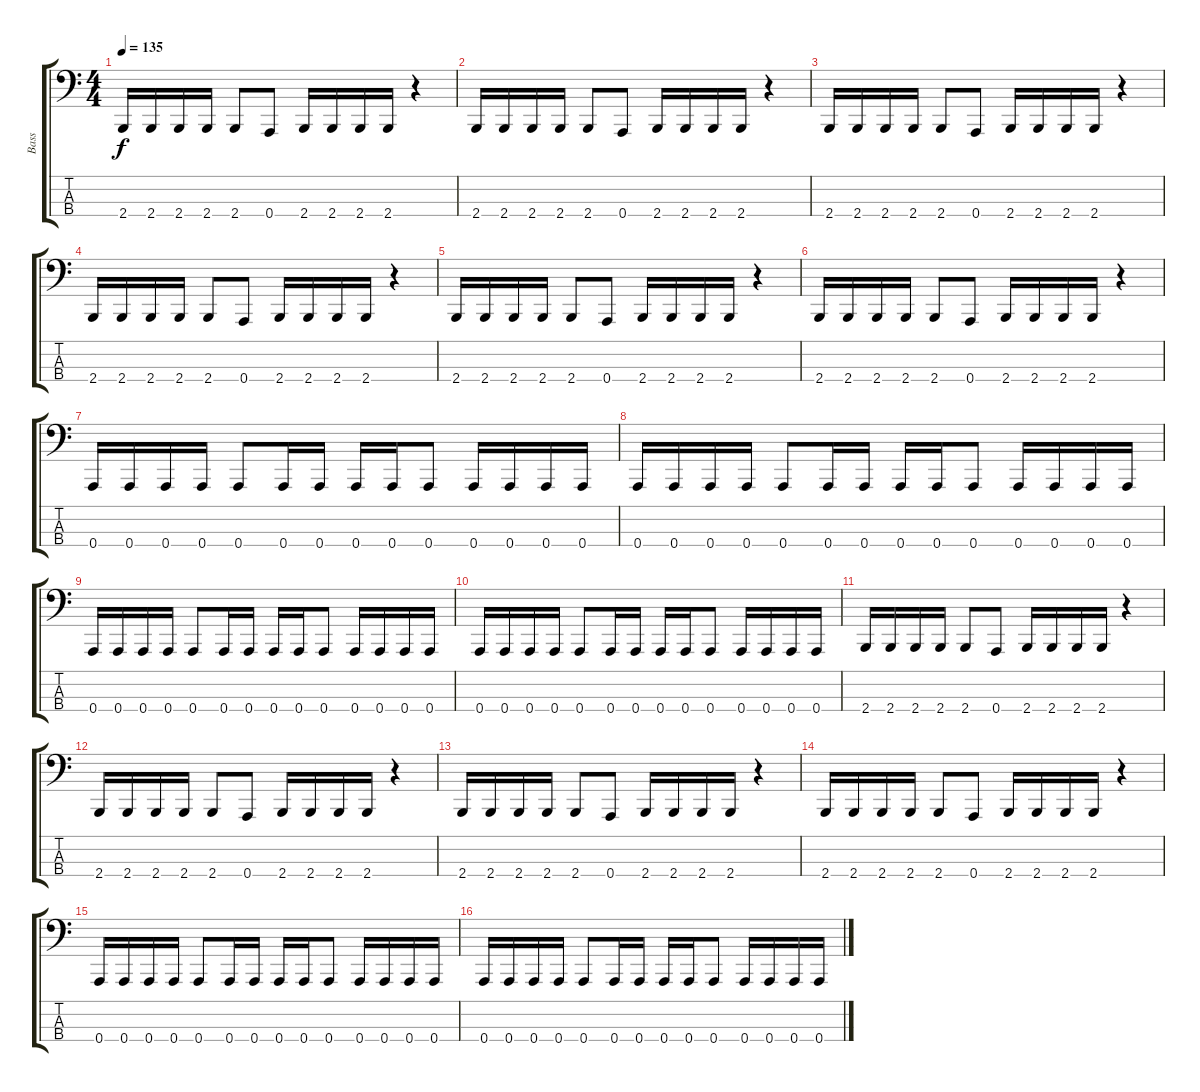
\track ("Bass" "Bass") {instrument electricbasspick}
\staff {score tabs}
\tuning (C2 G1 D1 A0) {hide}
\ts (4 4)
\tempo 135
\clef f4
\ks c
2.4.16{dy f} 2.4.16 2.4.16 2.4.16 2.4.8 0.4.8 2.4.16 2.4.16 2.4.16 2.4.16 r.4 |
2.4.16 2.4.16 2.4.16 2.4.16 2.4.8 0.4.8 2.4.16 2.4.16 2.4.16 2.4.16 r.4 |
2.4.16 2.4.16 2.4.16 2.4.16 2.4.8 0.4.8 2.4.16 2.4.16 2.4.16 2.4.16 r.4 |
2.4.16 2.4.16 2.4.16 2.4.16 2.4.8 0.4.8 2.4.16 2.4.16 2.4.16 2.4.16 r.4 |
2.4.16 2.4.16 2.4.16 2.4.16 2.4.8 0.4.8 2.4.16 2.4.16 2.4.16 2.4.16 r.4 |
2.4.16 2.4.16 2.4.16 2.4.16 2.4.8 0.4.8 2.4.16 2.4.16 2.4.16 2.4.16 r.4 |
0.4.16 0.4.16 0.4.16 0.4.16 0.4.8 0.4.16 0.4.16 0.4.16 0.4.16 0.4.8 0.4.16 0.4.16 0.4.16 0.4.16 |
0.4.16 0.4.16 0.4.16 0.4.16 0.4.8 0.4.16 0.4.16 0.4.16 0.4.16 0.4.8 0.4.16 0.4.16 0.4.16 0.4.16 |
0.4.16 0.4.16 0.4.16 0.4.16 0.4.8 0.4.16 0.4.16 0.4.16 0.4.16 0.4.8 0.4.16 0.4.16 0.4.16 0.4.16 |
0.4.16 0.4.16 0.4.16 0.4.16 0.4.8 0.4.16 0.4.16 0.4.16 0.4.16 0.4.8 0.4.16 0.4.16 0.4.16 0.4.16 |
2.4.16 2.4.16 2.4.16 2.4.16 2.4.8 0.4.8 2.4.16 2.4.16 2.4.16 2.4.16 r.4 |
2.4.16 2.4.16 2.4.16 2.4.16 2.4.8 0.4.8 2.4.16 2.4.16 2.4.16 2.4.16 r.4 |
2.4.16 2.4.16 2.4.16 2.4.16 2.4.8 0.4.8 2.4.16 2.4.16 2.4.16 2.4.16 r.4 |
2.4.16 2.4.16 2.4.16 2.4.16 2.4.8 0.4.8 2.4.16 2.4.16 2.4.16 2.4.16 r.4 |
0.4.16 0.4.16 0.4.16 0.4.16 0.4.8 0.4.16 0.4.16 0.4.16 0.4.16 0.4.8 0.4.16 0.4.16 0.4.16 0.4.16 |
0.4.16 0.4.16 0.4.16 0.4.16 0.4.8 0.4.16 0.4.16 0.4.16 0.4.16 0.4.8 0.4.16 0.4.16 0.4.16 0.4.16
